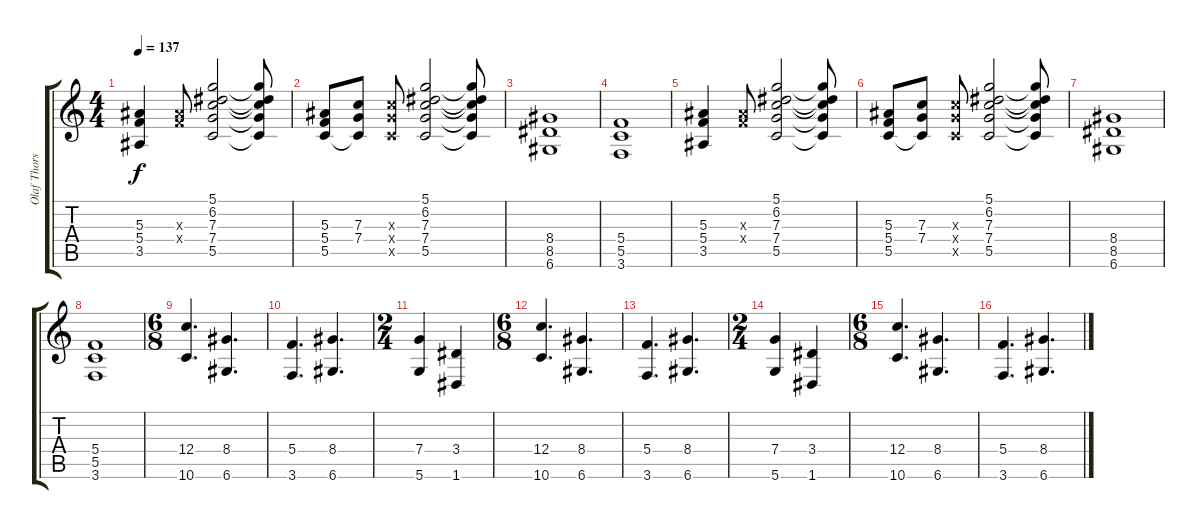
\track ("Olaf Thorsen" "Olaf Thors") {instrument overdrivenguitar}
\staff {score tabs}
\tuning (D4 A3 F3 C3 G2 D2) {hide}
\ts (4 4)
\tempo 137
\clef g2
\ks c
(5.3 5.4 3.5).4{dy f} (5.3{x} 5.4{x}).8 (5.1 6.2 7.3 7.4 5.5).2 (5.1{t} 6.2{t} 7.3{t} 7.4{t} 5.5{t}).8 |
(5.3 5.4 5.5).8 (7.3 7.4 5.5{t}).8 (7.3{x} 7.4{x} 5.5{x}).8 (5.1 6.2 7.3 7.4 5.5).2 (5.1{t} 6.2{t} 7.3{t} 7.4{t} 5.5{t}).8 |
(8.4 8.5 6.6).1 |
(5.4 5.5 3.6).1 |
(5.3 5.4 3.5).4 (5.3{x} 5.4{x}).8 (5.1 6.2 7.3 7.4 5.5).2 (5.1{t} 6.2{t} 7.3{t} 7.4{t} 5.5{t}).8 |
(5.3 5.4 5.5).8 (7.3 7.4 5.5{t}).8 (7.3{x} 7.4{x} 5.5{x}).8 (5.1 6.2 7.3 7.4 5.5).2 (5.1{t} 6.2{t} 7.3{t} 7.4{t} 5.5{t}).8 |
(8.4 8.5 6.6).1 |
(5.4 5.5 3.6).1 |
\ts (6 8)
(12.4 10.6).4{d} (8.4 6.6).4{d} |
(5.4 3.6).4{d} (8.4 6.6).4{d} |
\ts (2 4)
(7.4 5.6).4 (3.4 1.6).4 |
\ts (6 8)
(12.4 10.6).4{d} (8.4 6.6).4{d} |
(5.4 3.6).4{d} (8.4 6.6).4{d} |
\ts (2 4)
(7.4 5.6).4 (3.4 1.6).4 |
\ts (6 8)
(12.4 10.6).4{d} (8.4 6.6).4{d} |
(5.4 3.6).4{d} (8.4 6.6).4{d}
